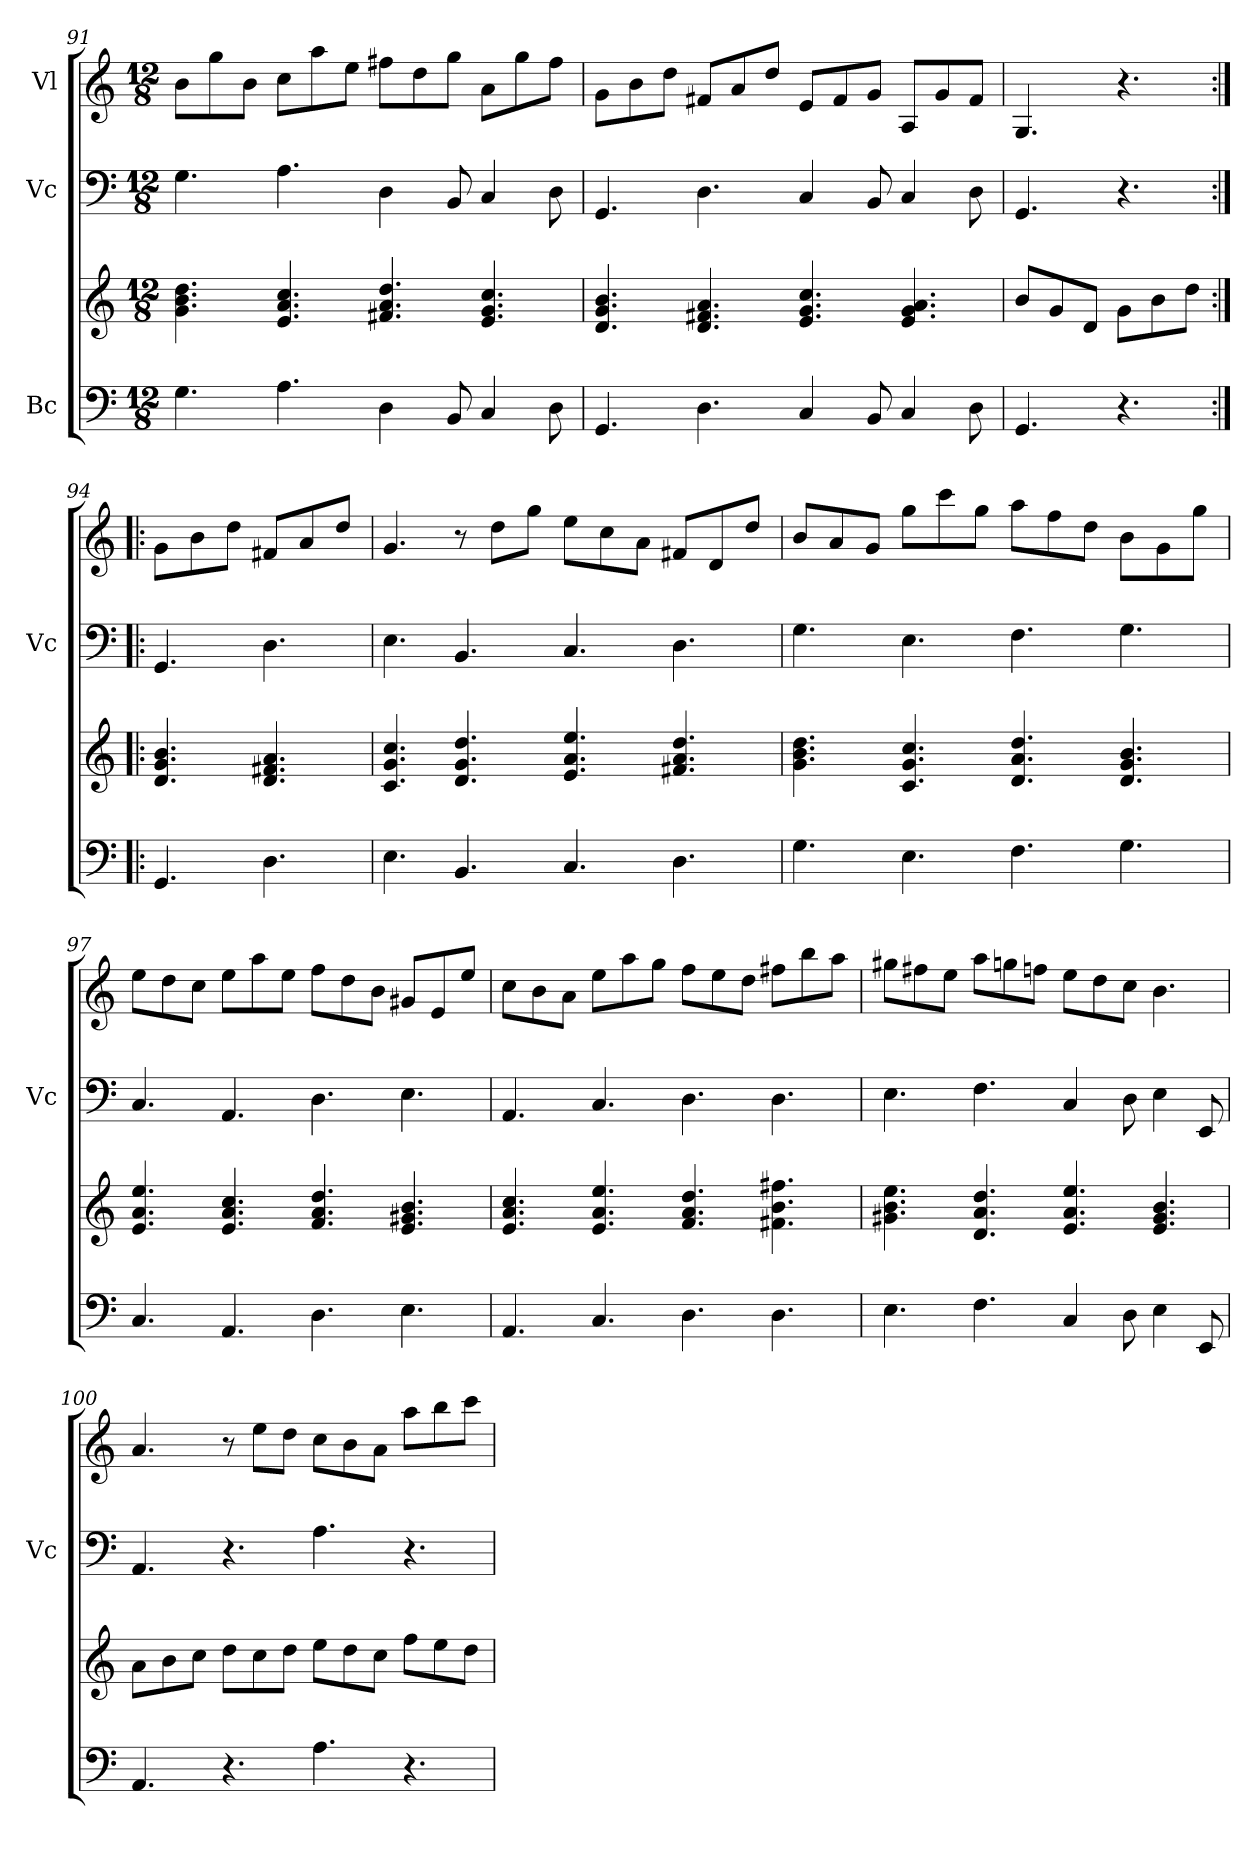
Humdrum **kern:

**kern	**kern	**kern	**kern
*part3	*part3	*part2	*part1
*staff4	*staff3	*staff2	*staff1
*I"Bc	*	*I"Vc	*I"Vl
*	*	*I'Vc	*
*clefF4	*clefG2	*clefF4	*clefG2
*k[]	*k[]	*k[]	*k[]
*M12/8	*M12/8	*M12/8	*M12/8
=91	=91	=91	=91
4.G\	4.g\ 4.b\ 4.dd\	4.G\	8b\L
.	.	.	8gg\
.	.	.	8b\J
4.A\	4.e/ 4.a/ 4.cc/	4.A\	8cc\L
.	.	.	8aa\
.	.	.	8ee\J
4D\	4.f#X/ 4.a/ 4.dd/	4D\	8ff#X\L
.	.	.	8dd\
8BB/	.	8BB/	8gg\J
4C/	4.e/ 4.g/ 4.cc/	4C/	8a\L
.	.	.	8gg\
8D\	.	8D\	8ff#\J
=92	=92	=92	=92
4.GG/	4.d/ 4.g/ 4.b/	4.GG/	8g\L
.	.	.	8b\
.	.	.	8dd\J
4.D\	4.d/ 4.f#X/ 4.a/	4.D\	8f#X/L
.	.	.	8a/
.	.	.	8dd/J
4C/	4.e/ 4.g/ 4.cc/	4C/	8e/L
.	.	.	8f#/
8BB/	.	8BB/	8g/J
4C/	4.e/ 4.g/ 4.a/	4C/	8A/L
.	.	.	8g/
8D\	.	8D\	8f#/J
=93	=93	=93	=93
4.GG/	8b/L	4.GG/	4.G/
.	8g/	.	.
.	8d/J	.	.
4.r	8g\L	4.r	4.r
.	8b\	.	.
.	8dd\J	.	.
!!LO:PB:g=z
=94:|!|:	=94:|!|:	=94:|!|:	=94:|!|:
4.GG/	4.d/ 4.g/ 4.b/	4.GG/	8g\L
.	.	.	8b\
.	.	.	8dd\J
4.D\	4.d/ 4.f#X/ 4.a/	4.D\	8f#X/L
.	.	.	8a/
.	.	.	8dd/J
=95	=95	=95	=95
4.E\	4.c/ 4.g/ 4.cc/	4.E\	4.g/
4.BB/	4.d/ 4.g/ 4.dd/	4.BB/	8r
.	.	.	8dd\L
.	.	.	8gg\J
4.C/	4.e/ 4.a/ 4.ee/	4.C/	8ee\L
.	.	.	8cc\
.	.	.	8a\J
4.D\	4.f#X/ 4.a/ 4.dd/	4.D\	8f#X/L
.	.	.	8d/
.	.	.	8dd/J
=96	=96	=96	=96
4.G\	4.g\ 4.b\ 4.dd\	4.G\	8b/L
.	.	.	8a/
.	.	.	8g/J
4.E\	4.c/ 4.g/ 4.cc/	4.E\	8gg\L
.	.	.	8ccc\
.	.	.	8gg\J
4.F\	4.d/ 4.a/ 4.dd/	4.F\	8aa\L
.	.	.	8ff\
.	.	.	8dd\J
4.G\	4.d/ 4.g/ 4.b/	4.G\	8b\L
.	.	.	8g\
.	.	.	8gg\J
=97	=97	=97	=97
4.C/	4.e/ 4.a/ 4.ee/	4.C/	8ee\L
.	.	.	8dd\
.	.	.	8cc\J
4.AA/	4.e/ 4.a/ 4.cc/	4.AA/	8ee\L
.	.	.	8aa\
.	.	.	8ee\J
4.D\	4.f/ 4.a/ 4.dd/	4.D\	8ff\L
.	.	.	8dd\
.	.	.	8b\J
4.E\	4.e/ 4.g#X/ 4.b/	4.E\	8g#X/L
.	.	.	8e/
.	.	.	8ee/J
!!LO:LB:g=z
=98	=98	=98	=98
4.AA/	4.e/ 4.a/ 4.cc/	4.AA/	8cc\L
.	.	.	8b\
.	.	.	8a\J
4.C/	4.e/ 4.a/ 4.ee/	4.C/	8ee\L
.	.	.	8aa\
.	.	.	8gg\J
4.D\	4.f/ 4.a/ 4.dd/	4.D\	8ff\L
.	.	.	8ee\
.	.	.	8dd\J
4.D\	4.f#X\ 4.b\ 4.ff#X\	4.D\	8ff#X\L
.	.	.	8bb\
.	.	.	8aa\J
=99	=99	=99	=99
4.E\	4.g#X\ 4.b\ 4.ee\	4.E\	8gg#X\L
.	.	.	8ff#X\
.	.	.	8ee\J
4.F\	4.d/ 4.a/ 4.dd/	4.F\	8aa\L
.	.	.	8ggn\
.	.	.	8ffn\J
4C/	4.e/ 4.a/ 4.ee/	4C/	8ee\L
.	.	.	8dd\
8D\	.	8D\	8cc\J
4E\	4.e/ 4.g#/ 4.b/	4E\	4.b\
8EE/	.	8EE/	.
=100	=100	=100	=100
4.AA/	8a\L	4.AA/	4.a/
.	8b\	.	.
.	8cc\J	.	.
4.r	8dd\L	4.r	8r
.	8cc\	.	8ee\L
.	8dd\J	.	8dd\J
4.A\	8ee\L	4.A\	8cc\L
.	8dd\	.	8b\
.	8cc\J	.	8a\J
4.r	8ff\L	4.r	8aa\L
.	8ee\	.	8bb\
.	8dd\J	.	8ccc\J
=	=	=	=
*-	*-	*-	*-
